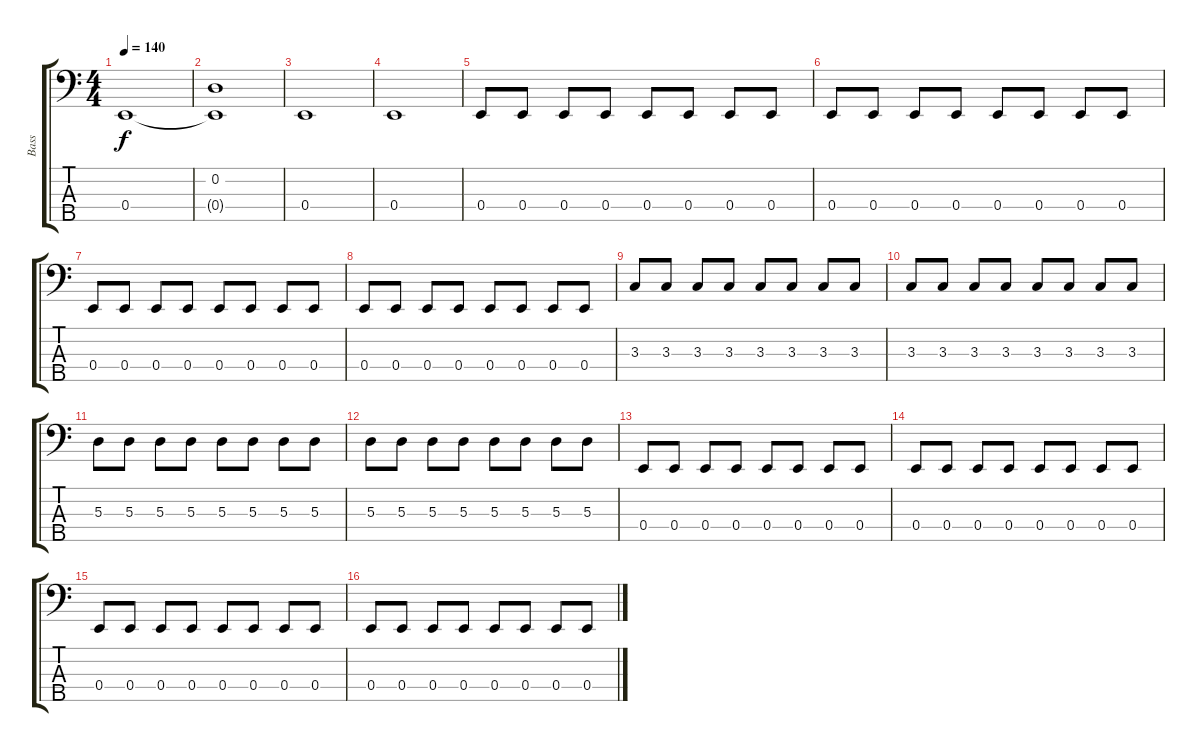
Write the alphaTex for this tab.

\track ("Bass" "Bass") {instrument electricbassfinger}
\staff {score tabs}
\tuning (G2 D2 A1 E1 B0) {hide}
\ts (4 4)
\tempo 140
\clef f4
\ks c
0.4.1{dy f} |
(0.2 0.4{t}).1 |
0.4.1 |
0.4.1 |
0.4.8 0.4.8 0.4.8 0.4.8 0.4.8 0.4.8 0.4.8 0.4.8 |
0.4.8 0.4.8 0.4.8 0.4.8 0.4.8 0.4.8 0.4.8 0.4.8 |
0.4.8 0.4.8 0.4.8 0.4.8 0.4.8 0.4.8 0.4.8 0.4.8 |
0.4.8 0.4.8 0.4.8 0.4.8 0.4.8 0.4.8 0.4.8 0.4.8 |
3.3.8 3.3.8 3.3.8 3.3.8 3.3.8 3.3.8 3.3.8 3.3.8 |
3.3.8 3.3.8 3.3.8 3.3.8 3.3.8 3.3.8 3.3.8 3.3.8 |
5.3.8 5.3.8 5.3.8 5.3.8 5.3.8 5.3.8 5.3.8 5.3.8 |
5.3.8 5.3.8 5.3.8 5.3.8 5.3.8 5.3.8 5.3.8 5.3.8 |
0.4.8 0.4.8 0.4.8 0.4.8 0.4.8 0.4.8 0.4.8 0.4.8 |
0.4.8 0.4.8 0.4.8 0.4.8 0.4.8 0.4.8 0.4.8 0.4.8 |
0.4.8 0.4.8 0.4.8 0.4.8 0.4.8 0.4.8 0.4.8 0.4.8 |
0.4.8 0.4.8 0.4.8 0.4.8 0.4.8 0.4.8 0.4.8 0.4.8
